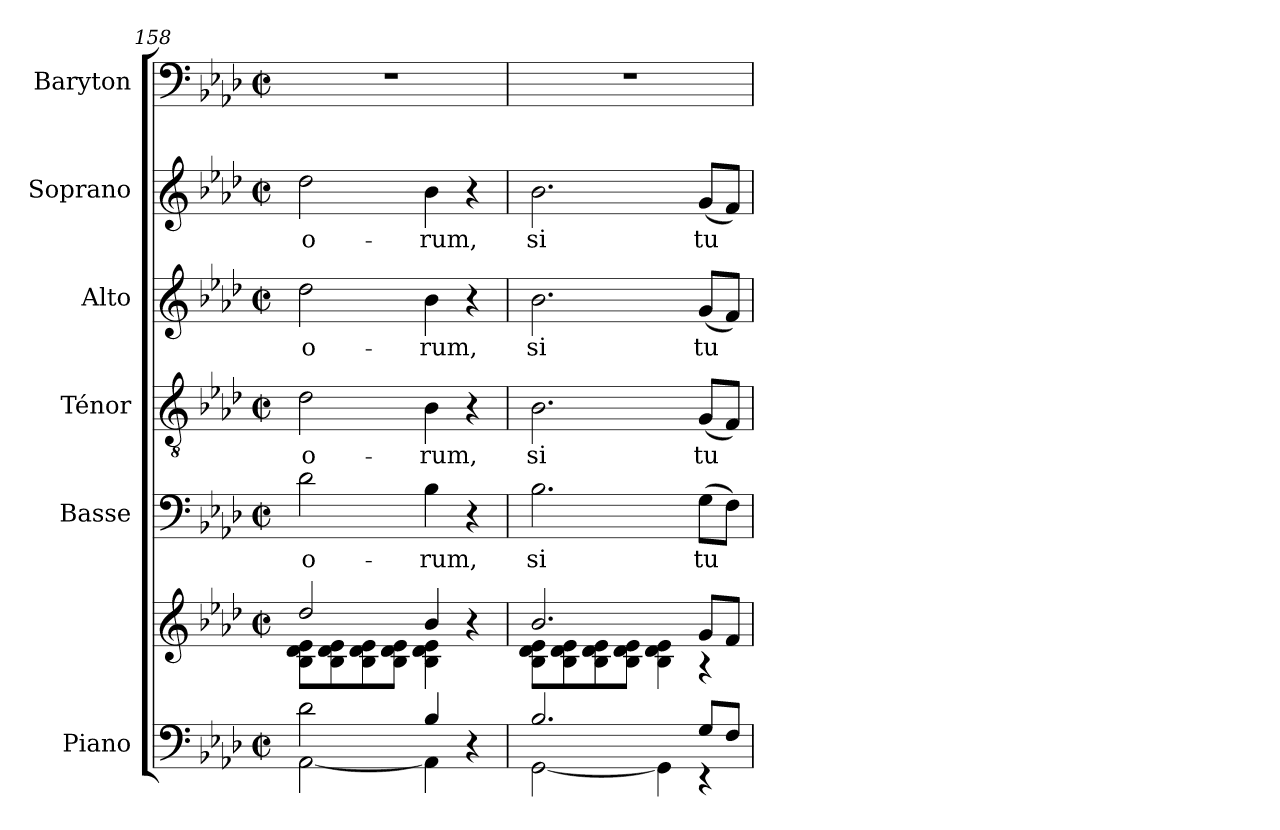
**kern	**kern	**kern	**text	**kern	**text	**kern	**text	**kern	**text	**kern
*part6	*part6	*part5	*part5	*part4	*part4	*part3	*part3	*part2	*part2	*part1
*staff7	*staff6	*staff5	*staff5	*staff4	*staff4	*staff3	*staff3	*staff2	*staff2	*staff1
*I"Piano	*	*I"Basse	*	*I"Ténor	*	*I"Alto	*	*I"Soprano	*	*I"Baryton
*I'Pno.	*	*I'B.	*	*I'T.	*	*I'Alt.	*	*I'So.	*	*I'Bar.
*clefF4	*clefG2	*clefF4	*	*clefGv2	*	*clefG2	*	*clefG2	*	*clefF4
*k[b-e-a-d-]	*k[b-e-a-d-]	*k[b-e-a-d-]	*	*k[b-e-a-d-]	*	*k[b-e-a-d-]	*	*k[b-e-a-d-]	*	*k[b-e-a-d-]
*M4/4	*M4/4	*M4/4	*	*M4/4	*	*M4/4	*	*M4/4	*	*M4/4
*met(c|)	*met(c|)	*met(c|)	*	*met(c|)	*	*met(c|)	*	*met(c|)	*	*met(c|)
=158	=158	=158	=158	=158	=158	=158	=158	=158	=158	=158
*^	*^	*	*	*	*	*	*	*	*	*
!	!	!	!	!	!LO:LY:b	!	!LO:LY:b	!	!LO:LY:b	!	!LO:LY:b	!
2d-\	[2AA-\	2dd-/	8B-\ 8d-\ 8e-\L	2d-\	-o-	2d-\	-o-	2dd-\	-o-	2dd-\	-o-	1r
.	.	.	8B-\ 8d-\ 8e-\	.	.	.	.	.	.	.	.	.
.	.	.	8B-\ 8d-\ 8e-\	.	.	.	.	.	.	.	.	.
.	.	.	8B-\ 8d-\ 8e-\J	.	.	.	.	.	.	.	.	.
!	!	!	!	!	!LO:LY:b	!	!LO:LY:b	!	!LO:LY:b	!	!LO:LY:b	!
4B-/	4AA-\]	4b-/	4B-\ 4d-\ 4e-\	4B-\	-rum,	4B-\	-rum,	4b-\	-rum,	4b-\	-rum,	.
4r	4ryy	4r	4ryy	4r	.	4r	.	4r	.	4r	.	.
!!LO:LB:g=z
=159	=159	=159	=159	=159	=159	=159	=159	=159	=159	=159	=159	=159
!	!	!	!	!	!LO:LY:b	!	!LO:LY:b	!	!LO:LY:b	!	!LO:LY:b	!
2.B-/	[2GG\	2.b-/	8B-\ 8d-\ 8e-\L	2.B-\	si	2.B-\	si	2.b-\	si	2.b-\	si	1r
.	.	.	8B-\ 8d-\ 8e-\	.	.	.	.	.	.	.	.	.
.	.	.	8B-\ 8d-\ 8e-\	.	.	.	.	.	.	.	.	.
.	.	.	8B-\ 8d-\ 8e-\J	.	.	.	.	.	.	.	.	.
.	4GG\]	.	4B-\ 4d-\ 4e-\	.	.	.	.	.	.	.	.	.
!	!	!	!	!	!LO:LY:b	!	!LO:LY:b	!	!LO:LY:b	!	!LO:LY:b	!
8G/L	4r	8g/L	4r	(8G\L	tu	(8G/L	tu	(8g/L	tu	(8g/L	tu	.
8F/J	.	8f/J	.	8F\J)	.	8F/J)	.	8f/J)	.	8f/J)	.	.
*v	*v	*	*	*	*	*	*	*	*	*	*	*
*	*v	*v	*	*	*	*	*	*	*	*	*
=	=	=	=	=	=	=	=	=	=	=
*-	*-	*-	*-	*-	*-	*-	*-	*-	*-	*-
